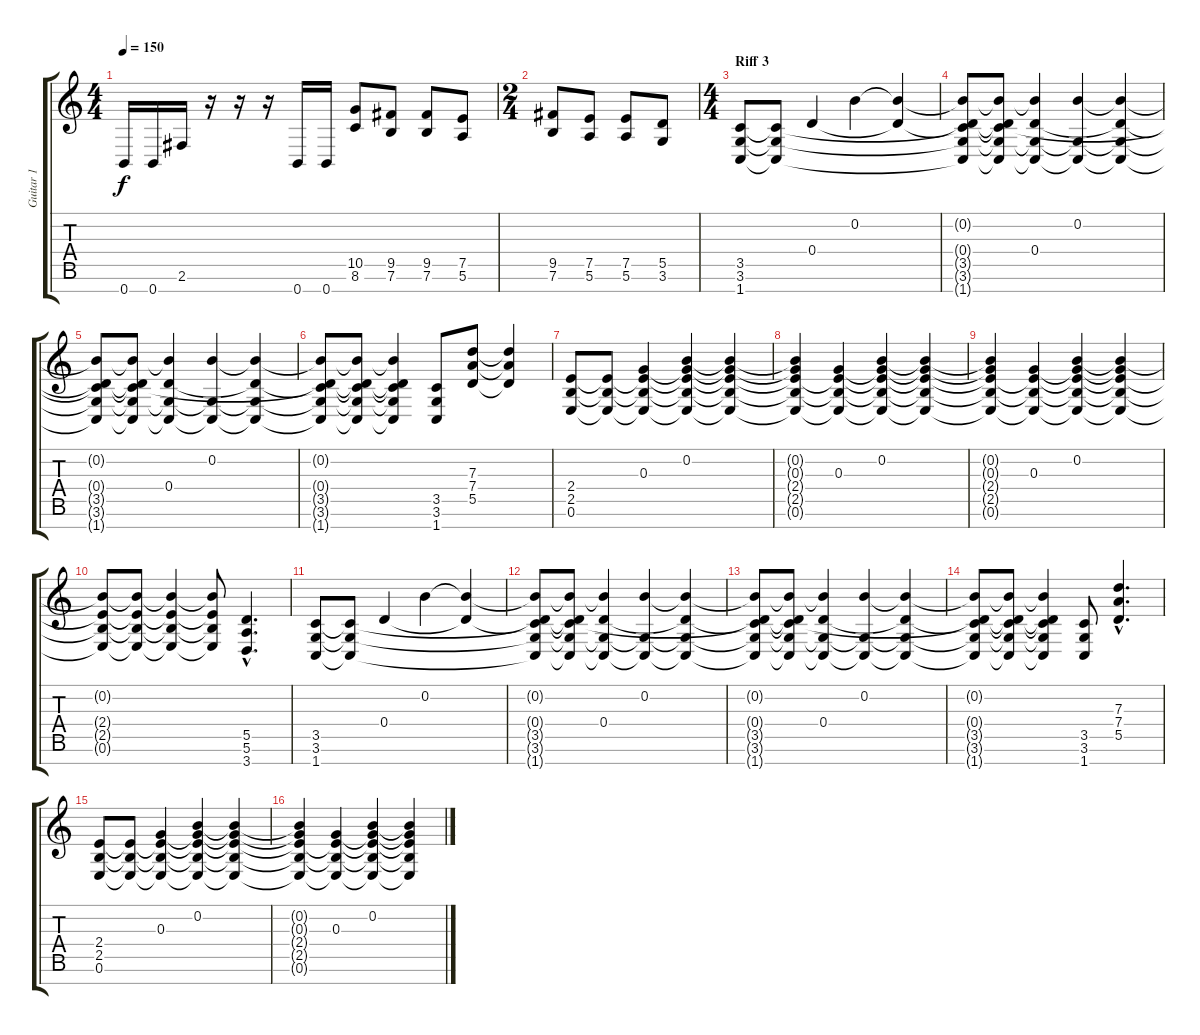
\track ("Guitar 1" "Guitar 1") {instrument distortionguitar}
\staff {score tabs}
\tuning (E4 B3 G3 D3 A2 E2 B1) {hide}
\ts (4 4)
\tempo 150
\clef g2
\ks c
0.7.16{dy f} 0.7.16 2.6.16 r.16 r.16 r.16 0.7.16 0.7.16 (10.5 8.6).8 (9.5 7.6).8 (9.5 7.6).8 (7.5 5.6).8 |
\ts (2 4)
(9.5 7.6).8 (7.5 5.6).8 (7.5 5.6).8 (5.5 3.6).8 |
\ts (4 4)
\section ("" "Riff 3")
(3.5 3.6 1.7).8 (3.5{t} 3.6{t} 1.7{t}).8 0.4.4 0.2.4 (0.2{t} 0.4{t}).4 |
(0.2{t} 0.4{t} 3.5{t} 3.6{t} 1.7{t}).8 (0.2{t} 0.4{t} 3.5{t} 3.6{t} 1.7{t}).8 (0.2{t} 0.4 3.6{t} 1.7{t}).4 (0.2 3.6{t} 1.7{t}).4 (0.2{t} 0.4{t} 3.6{t} 1.7{t}).4 |
(0.2{t} 0.4{t} 3.5{t} 3.6{t} 1.7{t}).8 (0.2{t} 0.4{t} 3.5{t} 3.6{t} 1.7{t}).8 (0.2{t} 0.4 3.6{t} 1.7{t}).4 (0.2 3.6{t} 1.7{t}).4 (0.2{t} 0.4{t} 3.6{t} 1.7{t}).4 |
(0.2{t} 0.4{t} 3.5{t} 3.6{t} 1.7{t}).8 (0.2{t} 0.4{t} 3.5{t} 3.6{t} 1.7{t}).8 (0.2{t} 0.4{t} 3.5{t} 3.6{t} 1.7{t}).4 (3.5 3.6 1.7).8 (7.3 7.4 5.5).8 (7.3{t} 7.4{t} 5.5{t}).4 |
(2.4 2.5 0.6).8 (2.4{t} 2.5{t} 0.6{t}).8 (0.3 2.4{t} 2.5{t} 0.6{t}).4 (0.2 0.3{t} 2.4{t} 2.5{t} 0.6{t}).4 (0.2{t} 0.3{t} 2.4{t} 2.5{t} 0.6{t}).4 |
(0.2{t} 0.3{t} 2.4{t} 2.5{t} 0.6{t}).4 (0.3 2.4{t} 2.5{t} 0.6{t}).4 (0.2 0.3{t} 2.4{t} 2.5{t} 0.6{t}).4 (0.2{t} 0.3{t} 2.4{t} 2.5{t} 0.6{t}).4 |
(0.2{t} 0.3{t} 2.4{t} 2.5{t} 0.6{t}).4 (0.3 2.4{t} 2.5{t} 0.6{t}).4 (0.2 0.3{t} 2.4{t} 2.5{t} 0.6{t}).4 (0.2{t} 0.3{t} 2.4{t} 2.5{t} 0.6{t}).4 |
(0.2{t} 2.4{t} 2.5{t} 0.6{t}).8 (0.2{t} 2.4{t} 2.5{t} 0.6{t}).8 (0.2{t} 2.4{t} 2.5{t} 0.6{t}).4 (0.2{t} 2.4{t} 2.5{t} 0.6{t}).8 (5.5{hac} 5.6{hac} 3.7{hac}).4{d} |
(3.5 3.6 1.7).8 (3.5{t} 3.6{t} 1.7{t}).8 0.4.4 0.2.4 (0.2{t} 0.4{t}).4 |
(0.2{t} 0.4{t} 3.5{t} 3.6{t} 1.7{t}).8 (0.2{t} 0.4{t} 3.5{t} 3.6{t} 1.7{t}).8 (0.2{t} 0.4 3.6{t} 1.7{t}).4 (0.2 3.6{t} 1.7{t}).4 (0.2{t} 0.4{t} 3.6{t} 1.7{t}).4 |
(0.2{t} 0.4{t} 3.5{t} 3.6{t} 1.7{t}).8 (0.2{t} 0.4{t} 3.5{t} 3.6{t} 1.7{t}).8 (0.2{t} 0.4 3.6{t} 1.7{t}).4 (0.2 3.6{t} 1.7{t}).4 (0.2{t} 0.4{t} 3.6{t} 1.7{t}).4 |
(0.2{t} 0.4{t} 3.5{t} 3.6{t} 1.7{t}).8 (0.2{t} 0.4{t} 3.5{t} 3.6{t} 1.7{t}).8 (0.2{t} 0.4{t} 3.5{t} 3.6{t} 1.7{t}).4 (3.5 3.6 1.7).8 (7.3{hac} 7.4{hac} 5.5{hac}).4{d} |
(2.4 2.5 0.6).8 (2.4{t} 2.5{t} 0.6{t}).8 (0.3 2.4{t} 2.5{t} 0.6{t}).4 (0.2 0.3{t} 2.4{t} 2.5{t} 0.6{t}).4 (0.2{t} 0.3{t} 2.4{t} 2.5{t} 0.6{t}).4 |
(0.2{t} 0.3{t} 2.4{t} 2.5{t} 0.6{t}).4 (0.3 2.4{t} 2.5{t} 0.6{t}).4 (0.2 0.3{t} 2.4{t} 2.5{t} 0.6{t}).4 (0.2{t} 0.3{t} 2.4{t} 2.5{t} 0.6{t}).4
